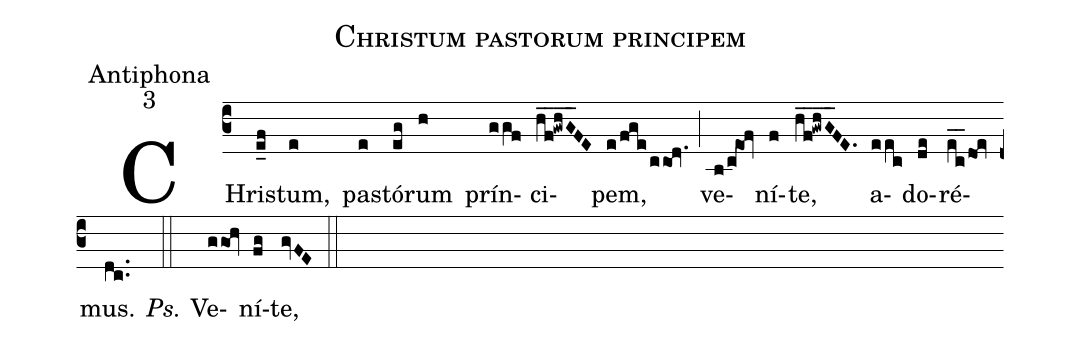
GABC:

name:Christum pastorum principem;
office-part:Antiphona;
mode:3;
%%
(c3) CHris(e_f)tum,(e) pas(e)tó(eg)rum(h) prín(ggf)ci(h_f_!gwh_G_FE)pem,(e/fgeccod.) (;) ve(b/c@eo@fv)ní(f)te,(h_f_!gwh_G_FE.) a(eec)do(de)ré(e_c_doe)mus.(dc..) (::) <i>Ps.</i> Ve(g/goh)ní(fg)te,(gvFE) (::)
